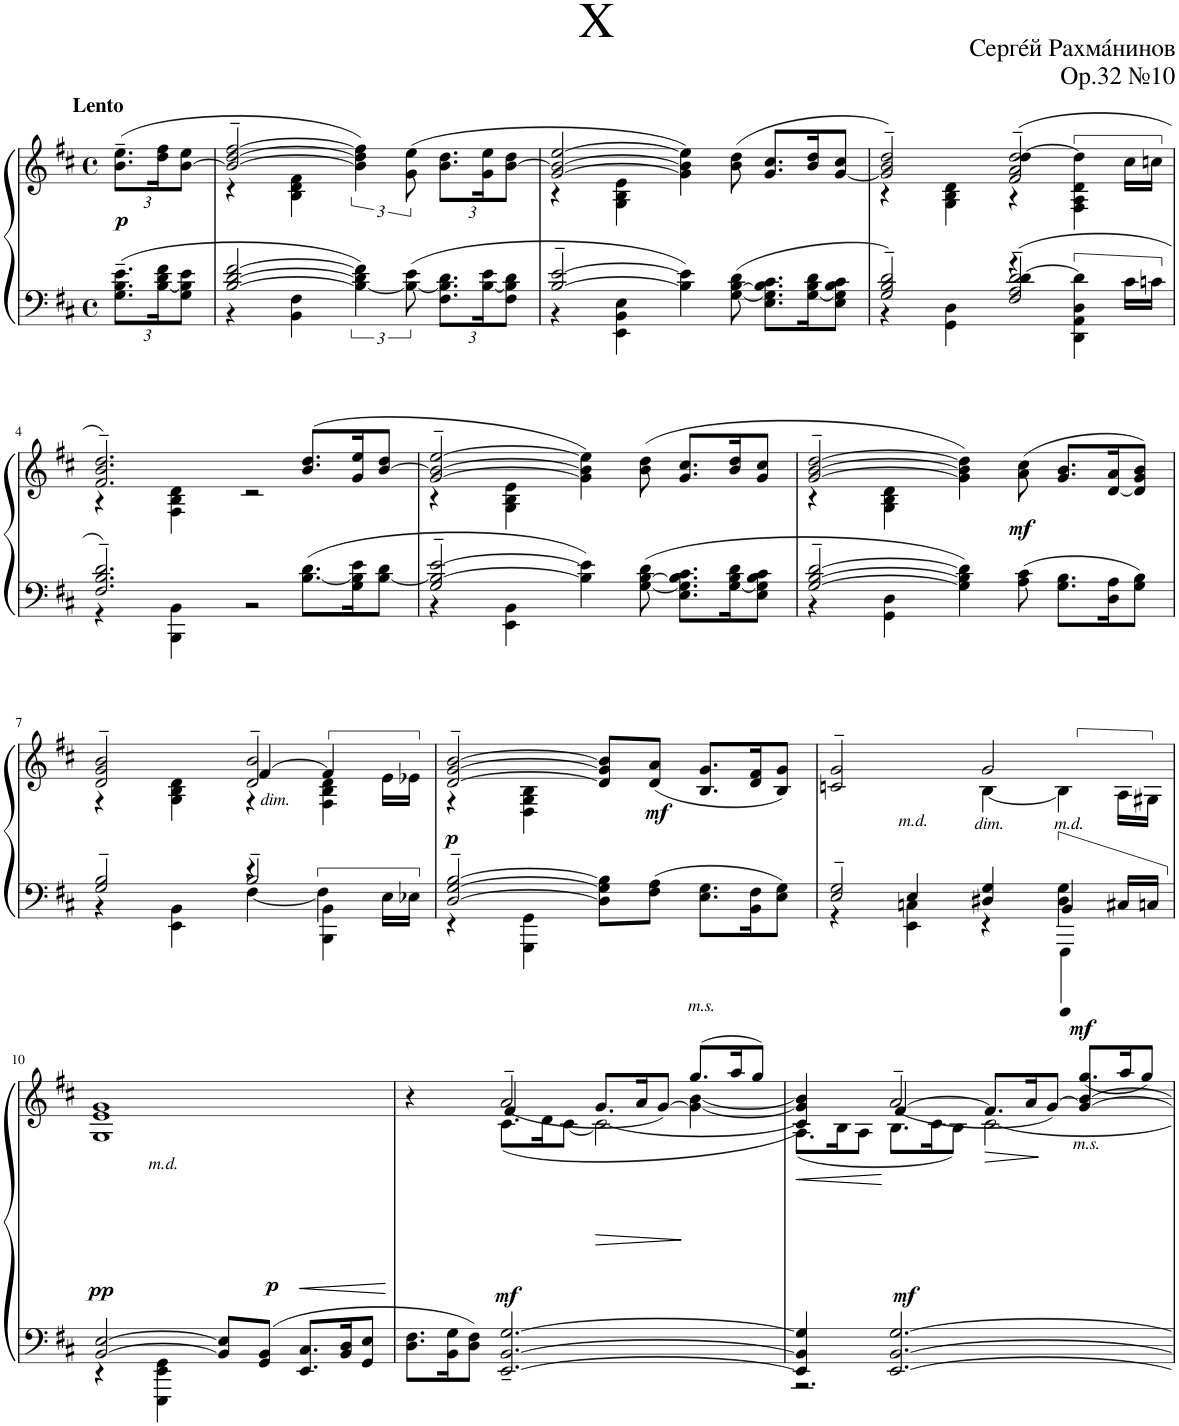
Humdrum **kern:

**kern	**kern	**dynam
*part1	*part1	*part1
*staff2	*staff1	*staff1/2
*I"Piano	*	*
*I'Pno.	*	*
*clefF4	*clefG2	*
*k[f#c#]	*k[f#c#]	*
*M4/4	*M4/4	*
*met(c)	*met(c)	*
*Xbrackettup	*Xbrackettup	*
=	=	=
!	!LO:TX:a:B:t=Lento	!
!	!	!LO:DY:b
12.G\~ 12.B\~ 12.e\~L	(12.b\~ 12.ee\~L	p
[24B\ 24d\ 24f#\K	24dd\ 24ff#\K	.
12G\ 12B\] 12e\J	[12b\ 12ee\J	.
=1	=1	=1
*^	*^	*
[2B/ [2d/ [2f#/	4r	2b/_~ [2dd/~ [2ff#/~	4r	.
.	4BB\ 4F#\	.	4B\ 4d\ 4f#\	.
*brackettup	*	*brackettup	*	*
6B\_ 6d\] 6f#\]	2ryy	6b\] 6dd\] 6ff#\])	2ryy	.
12B\_ 12e\	.	(>12g\ 12ee\	.	.
*Xbrackettup	*	*Xbrackettup	*	*
12.F#\ 12.B\] 12.d\L	.	12.b\ 12.dd\L	.	.
[24B\ 24e\K	.	24g\ 24ee\K	.	.
12F#\ 12B\] 12d\J	.	[12b\ 12dd\J	.	.
=2	=2	=2	=2	=2
[2B/~ [2e/~	4r	[2g/ 2b/_ [2ee/	4r	.
.	4EE\ 4BB\ 4E\	.	4G\ 4B\ 4e\	.
*Xtuplet	*	*Xtuplet	*	*
6B\] 6e\]	2ryy	6g\] 6b\] 6ee\])	2ryy	.
[12G\ [12B\ 12d\	.	(12b\ 12dd\	.	.
12.E\ 12.G\] 12.B\] 12.c#\L	.	12.g/ 12.cc#/L	.	.
[24G\ 24B\ 24d\K	.	24b/ 24dd/K	.	.
12E\ 12G\] 12B\ 12c#\J	.	[<12g/ 12cc#/J	.	.
=3	=3	=3	=3	=3
*	*^	*	*^	*
2G/~ 2B/~ 2d/~	4r	2ryy	2g/]~ 2b/~ 2dd/~)	4r	2ryy	.
.	4GG\ 4D\	.	.	4G\ 4B\ 4d\	.	.
2F#/~ 2A/~ 2d/~	4r	[4d/	(2f#/~ 2a/~ 2dd/~	4r	[4dd/	.
.	4DD\ 4AA\ 4D\	6d\]	.	4F#\ 4A\ 4d\	6dd\]	.
.	.	24c#\LL	.	.	24cc#\LL	.
.	.	24cn\JJ	.	.	24ccn\JJ	.
*	*v	*v	*	*	*	*
*	*	*	*v	*v	*
!!LO:LB:g=z
=4	=4	=4	=4	=4
2.F#/~ 2.B/~ 2.d/~	4r	2.f#/~ 2.b/~ 2.dd/~)	4r	.
.	4BBB\ 4BB\	.	4F#\ 4B\ 4d\	.
.	2r	.	2r	.
[12.B\ 12.d\L	.	(12.b/ 12.dd/L	.	.
24G\ 24B\] 24e\K	.	24g/ 24ee/K	.	.
[12B\ 12d\J	.	[12b/ 12dd/J	.	.
=5	=5	=5	=5	=5
2G/~ 2B/_~ [2e/~	4r	[2g/~ 2b/_~ [2ee/~	4r	.
.	4EE\ 4BB\	.	4G\ 4B\ 4e\	.
6B\] 6e\]	2ryy	6g\] 6b\] 6ee\])	2ryy	.
[12G\ [12B\ 12d\	.	(12b\ 12dd\	.	.
12.E\ 12.G\] 12.B\] 12.c#\L	.	12.g/ 12.cc#/L	.	.
[24G\ 24B\ 24d\K	.	24b/ 24dd/K	.	.
12E\ 12G\] 12B\ 12c#\J	.	12g/ 12cc#/J	.	.
=6	=6	=6	=6	=6
[2G/~ [2B/~ [2d/~	4r	[2g/~ [2b/~ [2dd/~	4r	.
.	4GG\ 4D\	.	4G\ 4B\ 4d\	.
6G\] 6B\] 6d\]	2ryy	6g\] 6b\] 6dd\])	2ryy	.
!	!	!	!	!LO:DY:b
12A\ 12c#\	.	(12a\ 12cc#\	.	mf
12.G\ 12.B\L	.	12.g/ 12.b/L	.	.
24D\ 24A\K	.	[24d/ 24a/K	.	.
12G\ 12B\J	.	12d/] 12g/ 12b/J)	.	.
!!LO:LB:g=z
=7	=7	=7	=7	=7
*	*^	*	*^	*
2G/~ 2B/~	4r	2ryy	2d/~ 2g/~ 2b/~	4r	2ryy	.
.	4EE\ 4BB\	.	.	4G\ 4B\ 4d\	.	.
!	!	!	!LO:TX:b:i:t=dim.	!	!	!
2B~/	4r	[4F#\	2d/~ 2b/~	4r	[4f#/	.
.	4BBB\ 4BB\	6F#\]	.	4F#\ 4B\ 4d\	6f#/]	.
.	.	24E\LL	.	.	24e\LL	.
.	.	24E-X\JJ	.	.	24e-X\JJ	.
=8	=8	=8	=8	=8	=8	=8
!	!	!	!	!	!	!LO:DY:a=2
*	*v	*v	*	*	*	*
*	*	*	*v	*v	*
[2D/~ [2G/~ [2B/~	4r	[2d/~ [2g/~ [2b/~	4r	p
.	4GGG\ 4GG\	.	4D\ 4G\ 4B\	.
8D\] 8G\] 8B\]L	2ryy	8d/] 8g/] 8b/]L	2ryy	.
!	!	!	!	!LO:DY:b
8F#\ 8A\J	.	(<8d/ 8a/J	.	mf
12.E\ 12.G\L	.	12.B/ 12.g/L	.	.
24BB\ 24F#\K	.	24d/ 24f#/K	.	.
12E\ 12G\J	.	12B/ 12g/J)	.	.
=9	=9	=9	=9	=9
*^	*^	*	*^	*
4ryy	2E/~ 2G/~	4r	2.ryy	2cn/~ 2g/~	2ryy	4ryy	.
!	!	!	!	!	!	!LO:TX:b:i:t=m.d.	!
4E/	.	4EE\ 4Cn\	.	.	.	2.ryy	.
!	!	!	!	!LO:TX:b:i:t=dim.	!	!	!
2ryy	4D#X/ 4G/	4r	.	2g/	[4B\	.	.
!	!LO:TX:a:i:t=m.d.	!	!	!	!	!	!
.	6D#\ 6G\	4GGG\ 4GG\	4BB/	.	6B\]	.	.
.	24C#X/LL	.	.	.	24A\LL	.	.
.	24Cn/JJ	.	.	.	24G#X\JJ	.	.
*	*	*v	*v	*	*	*	*
!!LO:LB:g=z
=10	=10	=10	=10	=10	=10	=10
!	!	!	!	!	!	!LO:DY:a=2
*	*	*	*	*v	*v	*
4ryy	[2BB/ [2E/	4r	1G 1e 1g	4ryy	pp
!	!	!	!	!LO:TX:b:i:t=m.d.	!
4GG\	.	4EEE\ 4EE\	.	2.ryy	.
2ryy	8BB/] 8E/]L	2ryy	.	.	.
!	!	!	!	!	!LO:DY:a=2
.	8GG/ 8BB/J	.	.	.	p
.	12.EE/ 12.C#/L	.	.	.	.
.	24BB/ 24D/K	.	.	.	.
.	12GG/ 12E/J	.	.	.	.
*v	*v	*v	*	*	*
=11	=11	=11	=11
*	*	*^	*
12.D\ 12.F#\L	4r	4ryy	4ryy	.
24BB\ 24G\K	.	.	.	.
12D\ 12F#\J	.	.	.	.
!	!	!	!	!LO:DY:a=2
[2.EE/~ [2.BB/~ [2.G/~	(2a~/	4f#/	(12.c#\L	mf
.	.	.	24d\K	.
.	.	.	[12c#\J	.
!	!	!	!	!LO:HP:b
.	.	12.g/L	2c#\_	>
.	.	24a/K	.	.
.	.	[12g/J)	.	.
!	!LO:TX:a:i:t=m.s.	!	!	!
.	(12.gg/L	4g\_ [4b\	.	.
.	24aa/K	.	.	.
.	12gg/J)	.	.	.
*	*v	*v	*v	*
=12	=12	=12
*^	*	*
!	!	!	!LO:HP:b
*	*	*^	*
*	*	*	*^	*
*	*	*	*	*^	*
4EE/] 4BB/] 4G/]	2.r	4c#/] 4g/] 4b/])	(12.A\L	4ryy	2.ryy	<
.	.	.	24B\K	.	.	.
.	.	.	12A\J	.	.	.
!	!	!	!	!	!	!LO:DY:n=1:a=2
[2.EE/ [2.BB/ [2.G/	.	(2a~/	12.B\L	[4f#/	.	] mf
.	.	.	24c#\K	.	.	.
.	.	.	12B\J)	.	.	.
.	.	.	[2c#\	12.f#/L]	.	.
.	.	.	.	24a/K	.	.
.	.	.	.	[12g/J)	.	[
!	!LO:TX:a:i:t=m.s.	!	!	!	!	!
!	!	!	!	!	!	!LO:DY:n=2:a
.	4ryy	[4b/	.	4g/_	(12.gg/L	mf
.	.	.	.	.	24aa/K	.
.	.	.	.	.	12gg/J)	.
*v	*v	*	*	*	*	*
*	*v	*v	*v	*v	*
=	=	=
*-	*-	*-
